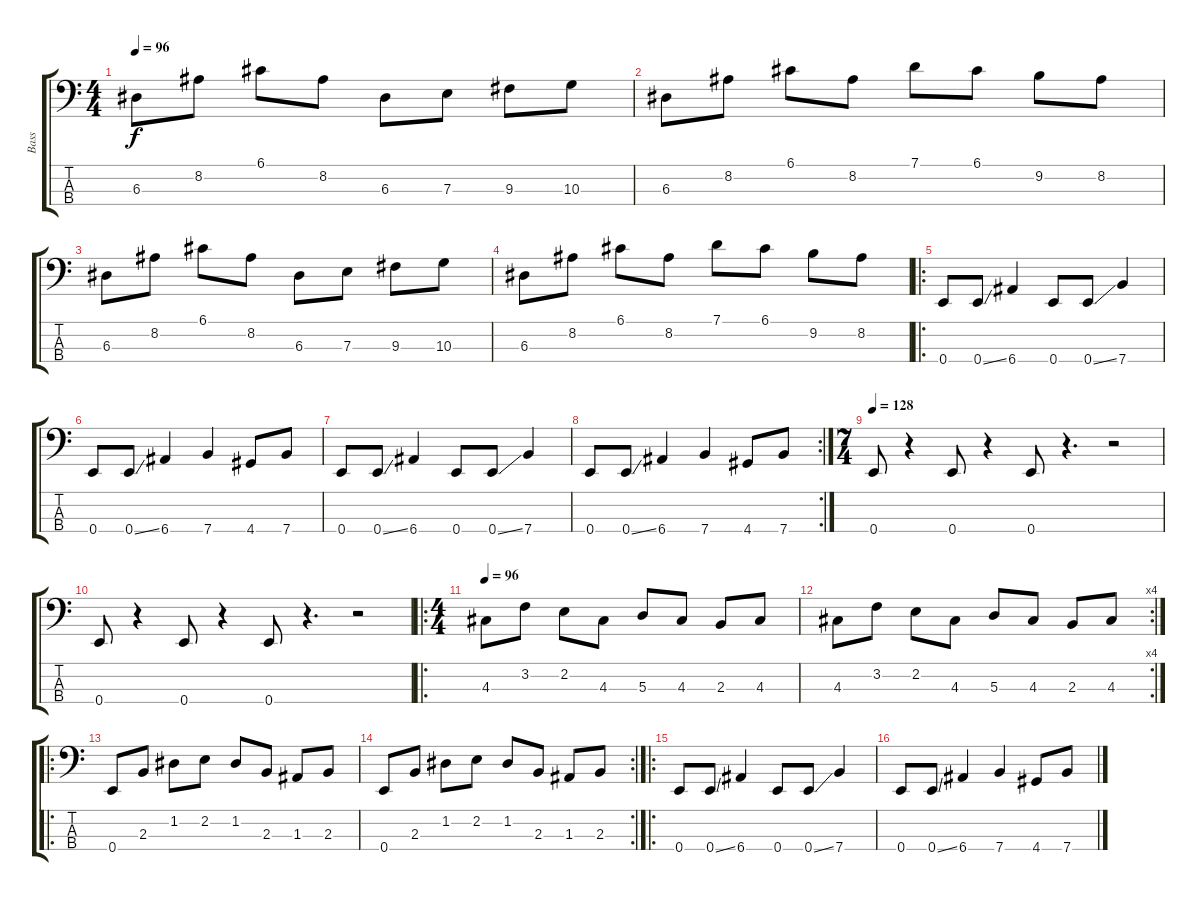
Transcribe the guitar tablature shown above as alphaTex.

\track ("Bass" "Bass") {instrument electricbassfinger}
\staff {score tabs}
\tuning (G2 D2 A1 E1) {hide}
\ts (4 4)
\tempo 96
\clef f4
\ks c
6.3.8{dy f} 8.2.8 6.1.8 8.2.8 6.3.8 7.3.8 9.3.8 10.3.8 |
6.3.8 8.2.8 6.1.8 8.2.8 7.1.8 6.1.8 9.2.8 8.2.8 |
6.3.8 8.2.8 6.1.8 8.2.8 6.3.8 7.3.8 9.3.8 10.3.8 |
6.3.8 8.2.8 6.1.8 8.2.8 7.1.8 6.1.8 9.2.8 8.2.8 |
\ro
0.4.8 0.4{ss}.8 6.4.4 0.4.8 0.4{ss}.8 7.4.4 |
0.4.8 0.4{ss}.8 6.4.4 7.4.4 4.4.8 7.4.8 |
0.4.8 0.4{ss}.8 6.4.4 0.4.8 0.4{ss}.8 7.4.4 |
\rc 2
0.4.8 0.4{ss}.8 6.4.4 7.4.4 4.4.8 7.4.8 |
\ts (7 4)
\tempo 128
0.4.8 r.4 0.4.8 r.4 0.4.8 r.4{d} r.2 |
0.4.8 r.4 0.4.8 r.4 0.4.8 r.4{d} r.2 |
\ro
\ts (4 4)
\tempo 96
4.3.8 3.2.8 2.2.8 4.3.8 5.3.8 4.3.8 2.3.8 4.3.8 |
\rc 4
4.3.8 3.2.8 2.2.8 4.3.8 5.3.8 4.3.8 2.3.8 4.3.8 |
\ro
0.4.8 2.3.8 1.2.8 2.2.8 1.2.8 2.3.8 1.3.8 2.3.8 |
\rc 2
0.4.8 2.3.8 1.2.8 2.2.8 1.2.8 2.3.8 1.3.8 2.3.8 |
\ro
0.4.8 0.4{ss}.8 6.4.4 0.4.8 0.4{ss}.8 7.4.4 |
0.4.8 0.4{ss}.8 6.4.4 7.4.4 4.4.8 7.4.8
